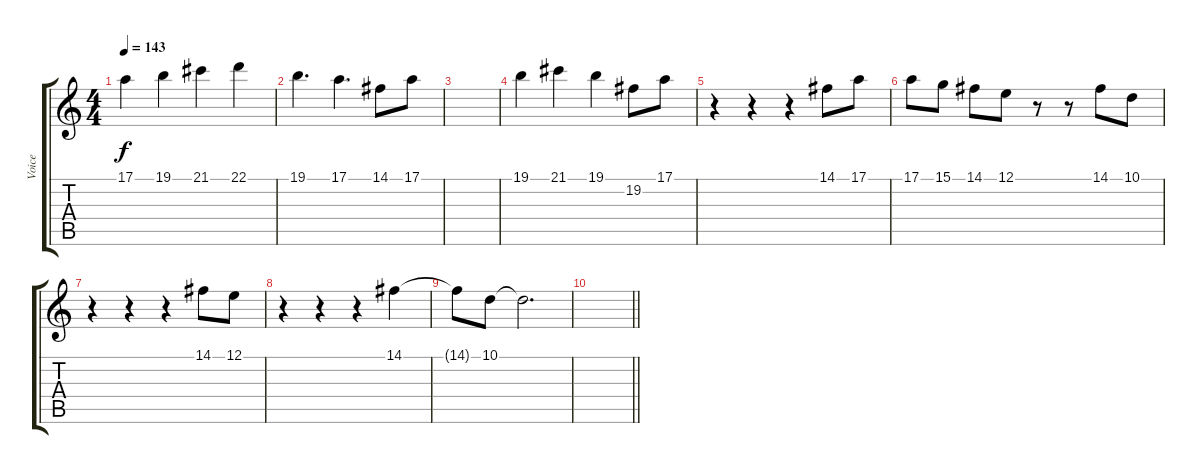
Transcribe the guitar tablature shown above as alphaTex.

\track ("Voice" "Voice") {instrument fx5brightness}
\staff {score tabs}
\tuning (E4 B3 G3 D3 A2 E2) {hide}
\ts (4 4)
\tempo 143
\clef g2
\ks c
17.1.4{dy f} 19.1.4 21.1.4 22.1.4 |
19.1.4{d} 17.1.4{d} 14.1.8 17.1.8 |
|
19.1.4 21.1.4 19.1.4 19.2.8 17.1.8 |
r.4 r.4 r.4 14.1.8 17.1.8 |
17.1.8 15.1.8 14.1.8 12.1.8 r.8 r.8 14.1.8 10.1.8 |
r.4 r.4 r.4 14.1.8 12.1.8 |
r.4 r.4 r.4 14.1.4 |
14.1{t}.8 10.1.8 10.1{t}.2{d} |
\barLineRight lightlight
